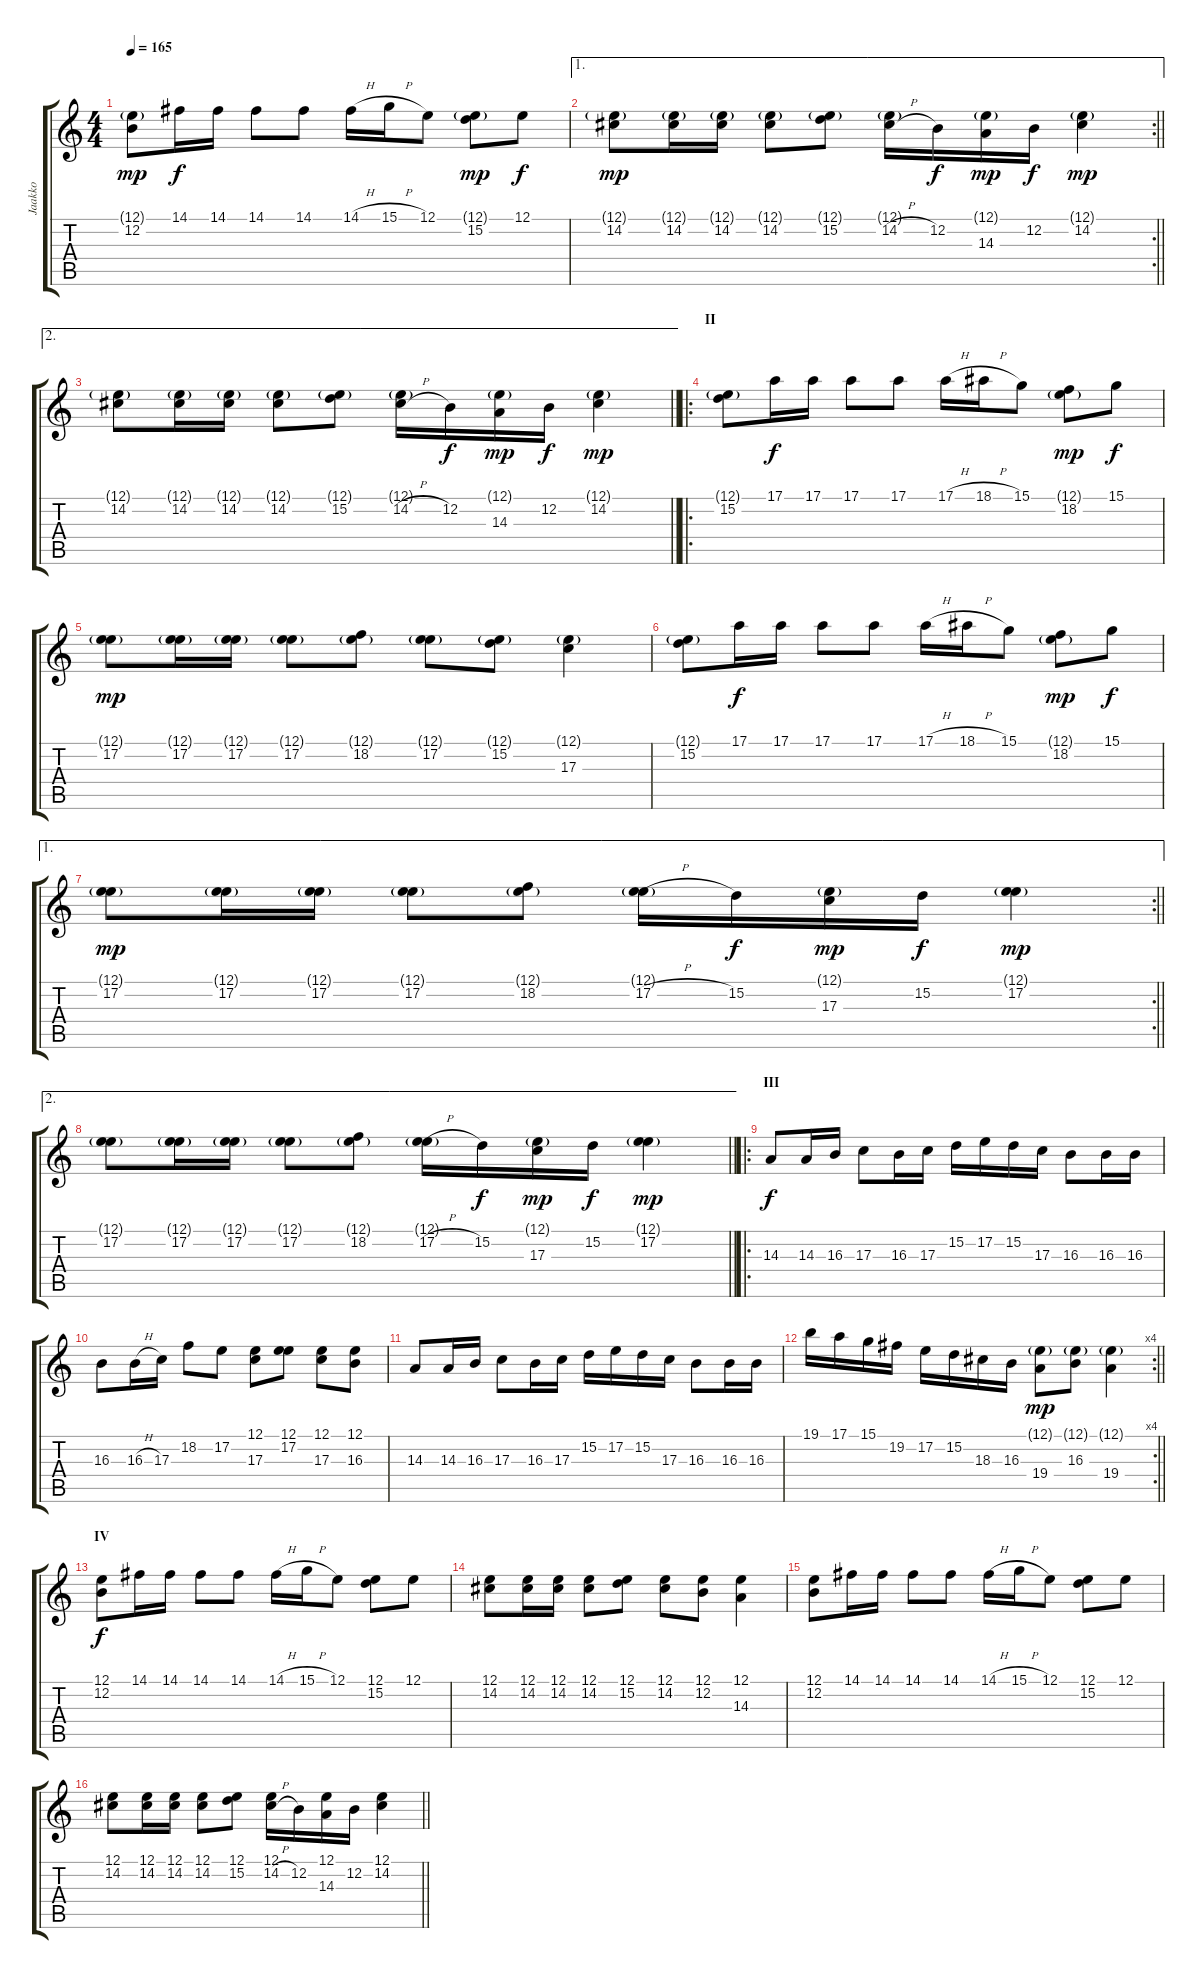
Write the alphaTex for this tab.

\track ("Jaakko" "Jaakko") {instrument violin}
\staff {score tabs}
\tuning (E4 B3 G3 D3 A2 E2) {hide}
\ts (4 4)
\tempo 165
\clef g2
\ks c
(12.1{g} 12.2).8{dy mp} 14.1.16{dy f} 14.1.16 14.1.8 14.1.8 14.1{h}.16 15.1{h}.16 12.1.8 (12.1{g} 15.2).8{dy mp} 12.1.8{dy f} |
\ae 1
\rc 2
\barLineRight lightlight
(12.1{g} 14.2).8{dy mp} (12.1{g} 14.2).16 (12.1{g} 14.2).16 (12.1{g} 14.2).8 (12.1{g} 15.2).8 (12.1{g} 14.2{h}).16 12.2.16{dy f} (12.1{g} 14.3).16{dy mp} 12.2.16{dy f} (12.1{g} 14.2).4{dy mp} |
\ae 2
\barLineRight lightlight
(12.1{g} 14.2).8 (12.1{g} 14.2).16 (12.1{g} 14.2).16 (12.1{g} 14.2).8 (12.1{g} 15.2).8 (12.1{g} 14.2{h}).16 12.2.16{dy f} (12.1{g} 14.3).16{dy mp} 12.2.16{dy f} (12.1{g} 14.2).4{dy mp} |
\ro
\section ("" "II")
(12.1{g} 15.2).8 17.1.16{dy f} 17.1.16 17.1.8 17.1.8 17.1{h}.16 18.1{h}.16 15.1.8 (12.1{g} 18.2).8{dy mp} 15.1.8{dy f} |
(12.1{g} 17.2).8{dy mp} (12.1{g} 17.2).16 (12.1{g} 17.2).16 (12.1{g} 17.2).8 (12.1{g} 18.2).8 (12.1{g} 17.2).8 (12.1{g} 15.2).8 (12.1{g} 17.3).4 |
(12.1{g} 15.2).8 17.1.16{dy f} 17.1.16 17.1.8 17.1.8 17.1{h}.16 18.1{h}.16 15.1.8 (12.1{g} 18.2).8{dy mp} 15.1.8{dy f} |
\ae 1
\rc 2
\barLineRight lightlight
(12.1{g} 17.2).8{dy mp} (12.1{g} 17.2).16 (12.1{g} 17.2).16 (12.1{g} 17.2).8 (12.1{g} 18.2).8 (12.1{g} 17.2{h}).16 15.2.16{dy f} (12.1{g} 17.3).16{dy mp} 15.2.16{dy f} (12.1{g} 17.2).4{dy mp} |
\ae 2
\barLineRight lightlight
(12.1{g} 17.2).8 (12.1{g} 17.2).16 (12.1{g} 17.2).16 (12.1{g} 17.2).8 (12.1{g} 18.2).8 (12.1{g} 17.2{h}).16 15.2.16{dy f} (12.1{g} 17.3).16{dy mp} 15.2.16{dy f} (12.1{g} 17.2).4{dy mp} |
\ro
\section ("" "III")
14.3.8{dy f} 14.3.16 16.3.16 17.3.8 16.3.16 17.3.16 15.2.16 17.2.16 15.2.16 17.3.16 16.3.8 16.3.16 16.3.16 |
16.3.8 16.3{h}.16 17.3.16 18.2.8 17.2.8 (12.1 17.3).8 (12.1 17.2).8 (12.1 17.3).8 (12.1 16.3).8 |
14.3.8 14.3.16 16.3.16 17.3.8 16.3.16 17.3.16 15.2.16 17.2.16 15.2.16 17.3.16 16.3.8 16.3.16 16.3.16 |
\rc 4
\barLineRight lightlight
19.1.16 17.1.16 15.1.16 19.2.16 17.2.16 15.2.16 18.3.16 16.3.16 (12.1{g} 19.4).8{dy mp} (12.1{g} 16.3).8 (12.1{g} 19.4).4 |
\section ("" "IV")
(12.1 12.2).8{dy f} 14.1.16 14.1.16 14.1.8 14.1.8 14.1{h}.16 15.1{h}.16 12.1.8 (12.1 15.2).8 12.1.8 |
(12.1 14.2).8 (12.1 14.2).16 (12.1 14.2).16 (12.1 14.2).8 (12.1 15.2).8 (12.1 14.2).8 (12.1 12.2).8 (12.1 14.3).4 |
(12.1 12.2).8 14.1.16 14.1.16 14.1.8 14.1.8 14.1{h}.16 15.1{h}.16 12.1.8 (12.1 15.2).8 12.1.8 |
\barLineRight lightlight
(12.1 14.2).8 (12.1 14.2).16 (12.1 14.2).16 (12.1 14.2).8 (12.1 15.2).8 (12.1 14.2{h}).16 12.2.16 (12.1 14.3).16 12.2.16 (12.1 14.2).4
